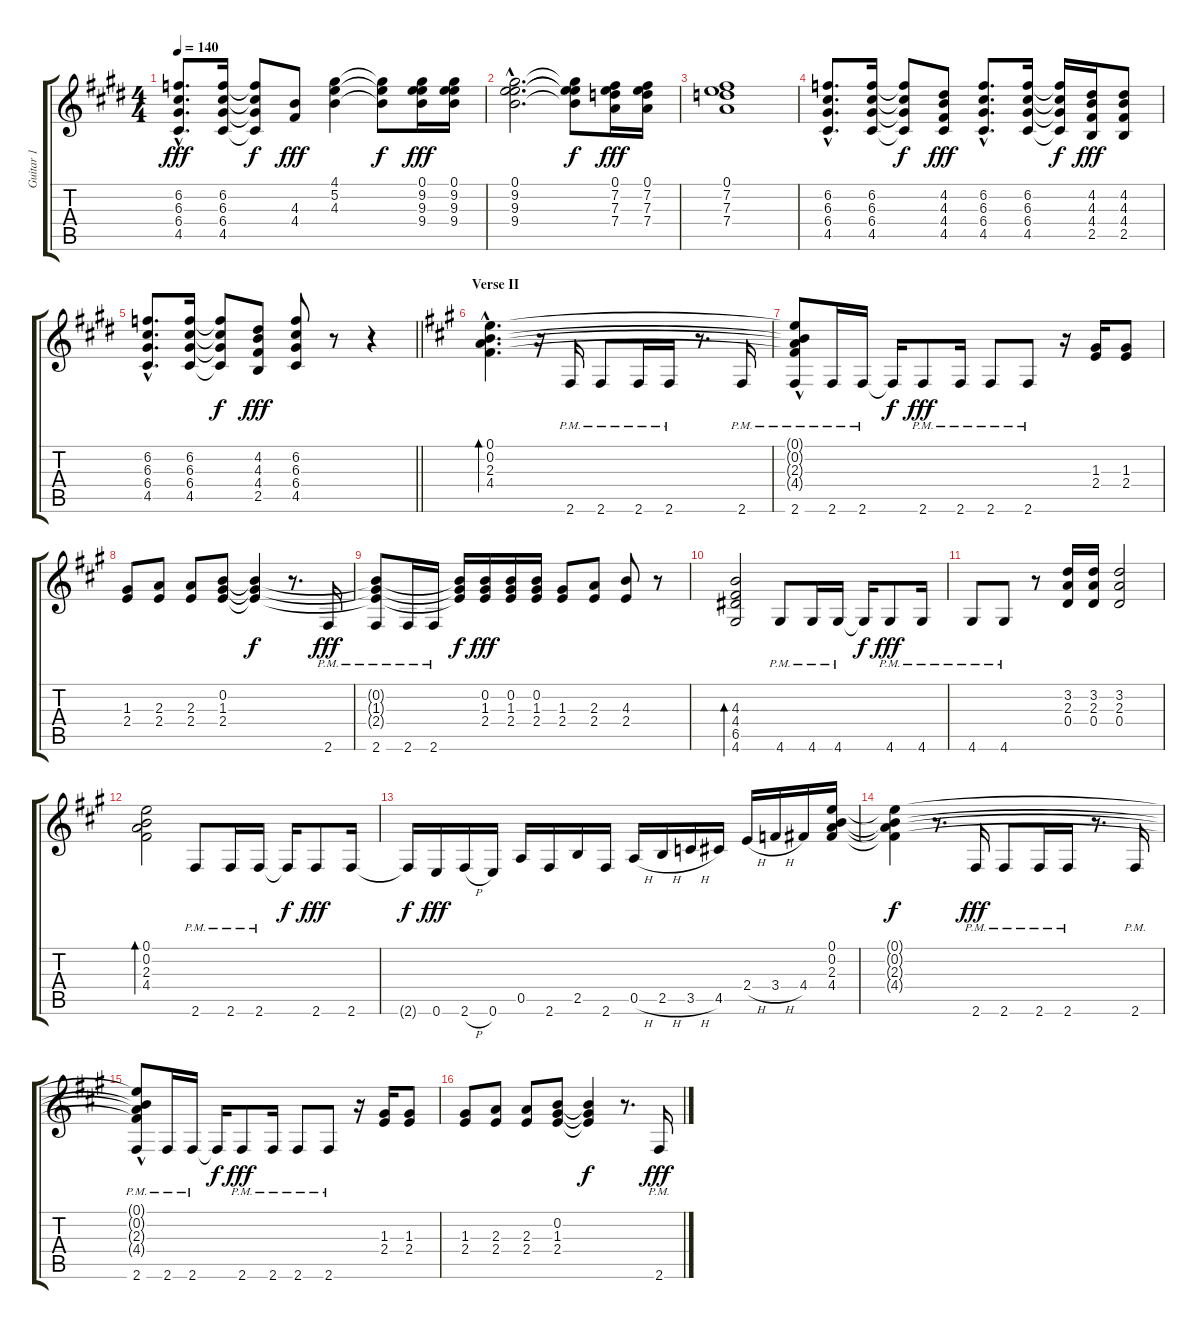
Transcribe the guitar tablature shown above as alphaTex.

\track ("Guitar 1" "Guitar 1") {instrument distortionguitar}
\staff {score tabs}
\tuning (E4 B3 G3 D3 A2 E2) {hide}
\ts (4 4)
\tempo 140
\clef g2
\ks e
(6.2{hac} 6.3{hac} 6.4{hac} 4.5{hac}).8{d dy fff} (6.2 6.3 6.4 4.5).16 (6.2{t} 6.3{t} 6.4{t} 4.5{t}).8{dy f} (4.3 4.4).8{dy fff} (4.1 5.2 4.3).4 (4.1{t} 5.2{t} 4.3{t}).8{dy f} (0.1 9.2 9.3 9.4).16{dy fff} (0.1 9.2 9.3 9.4).16 |
(0.1{hac} 9.2{hac} 9.3{hac} 9.4{hac}).2{d} (0.1{t} 9.2{t} 9.3{t} 9.4{t}).8{dy f} (0.1 7.2 7.3 7.4).16{dy fff} (0.1 7.2 7.3 7.4).16 |
(0.1 7.2 7.3 7.4).1 |
(6.2{hac} 6.3{hac} 6.4{hac} 4.5{hac}).8{d} (6.2 6.3 6.4 4.5).16 (6.2{t} 6.3{t} 6.4{t} 4.5{t}).8{dy f} (4.2 4.3 4.4 4.5).8{dy fff} (6.2{hac} 6.3{hac} 6.4{hac} 4.5{hac}).8{d} (6.2 6.3 6.4 4.5).16 (6.2{t} 6.3{t} 6.4{t} 4.5{t}).16{dy f} (4.2 4.3 4.4 2.5).16{dy fff} (4.2 4.3 4.4 2.5).8 |
\barLineRight lightlight
(6.2{hac} 6.3{hac} 6.4{hac} 4.5{hac}).8{d} (6.2 6.3 6.4 4.5).16 (6.2{t} 6.3{t} 6.4{t} 4.5{t}).8{dy f} (4.2 4.3 4.4 2.5).8{dy fff} (6.2 6.3 6.4 4.5).8 r.8 r.4 |
\section ("" "Verse II")
\ks a
(0.1{hac} 0.2{hac} 2.3{hac} 4.4{hac}).4{d bd 240} r.16 2.6{pm}.16 2.6{pm}.8 2.6{pm}.16 2.6{pm}.16 r.8{d} 2.6{pm}.16 |
(0.1{hac t} 0.2{hac t} 2.3{hac t} 4.4{hac t} 2.6{pm}).8 2.6{pm}.16 2.6{pm}.16 2.6{t}.16{dy f} 2.6{pm}.8{dy fff} 2.6{pm}.16 2.6{pm}.8 2.6{pm}.8 r.16 (1.3 2.4).16 (1.3 2.4).8 |
(1.3 2.4).8 (2.3 2.4).8 (2.3 2.4).8 (0.2 1.3 2.4).8 (0.2{t} 1.3{t} 2.4{t}).4{dy f} r.8{d} 2.6{pm}.16{dy fff} |
(0.2{t} 1.3{t} 2.4{t} 2.6{pm}).8 2.6{pm}.16 2.6{pm}.16 (0.2{t} 1.3{t} 2.4{t}).16{dy f} (0.2 1.3 2.4).16{dy fff} (0.2 1.3 2.4).16 (0.2 1.3 2.4).16 (1.3 2.4).8 (2.3 2.4).8 (4.3 2.4).8 r.8 |
(4.3 4.4 6.5 4.6).2{bd 240} 4.6{pm}.8 4.6{pm}.16 4.6{pm}.16 4.6{t}.16{dy f} 4.6{pm}.8{dy fff} 4.6{pm}.16 |
4.6{pm}.8 4.6{pm}.8 r.8 (3.2 2.3 0.4).16 (3.2 2.3 0.4).16 (3.2 2.3 0.4).2 |
(0.1 0.2 2.3 4.4).2{bd 240} 2.6{pm}.8 2.6{pm}.16 2.6{pm}.16 2.6{t}.16{dy f} 2.6.8{dy fff} 2.6.16 |
2.6{t}.16{dy f} 0.6.16{dy fff} 2.6{h}.16 0.6.16 0.5.16 2.6.16 2.5.16 2.6.16 0.5{h}.16 2.5{h}.16 3.5{h}.16 4.5.16 2.4{h}.16 3.4{h}.16 4.4.16 (0.1 0.2 2.3 4.4).16 |
(0.1{t} 0.2{t} 2.3{t} 4.4{t}).4{dy f} r.8{d} 2.6{pm}.16{dy fff} 2.6{pm}.8 2.6{pm}.16 2.6{pm}.16 r.8{d} 2.6{pm}.16 |
(0.1{hac t} 0.2{hac t} 2.3{hac t} 4.4{hac t} 2.6{pm}).8 2.6{pm}.16 2.6{pm}.16 2.6{t}.16{dy f} 2.6{pm}.8{dy fff} 2.6{pm}.16 2.6{pm}.8 2.6{pm}.8 r.16 (1.3 2.4).16 (1.3 2.4).8 |
(1.3 2.4).8 (2.3 2.4).8 (2.3 2.4).8 (0.2 1.3 2.4).8 (0.2{t} 1.3{t} 2.4{t}).4{dy f} r.8{d} 2.6{pm}.16{dy fff}
